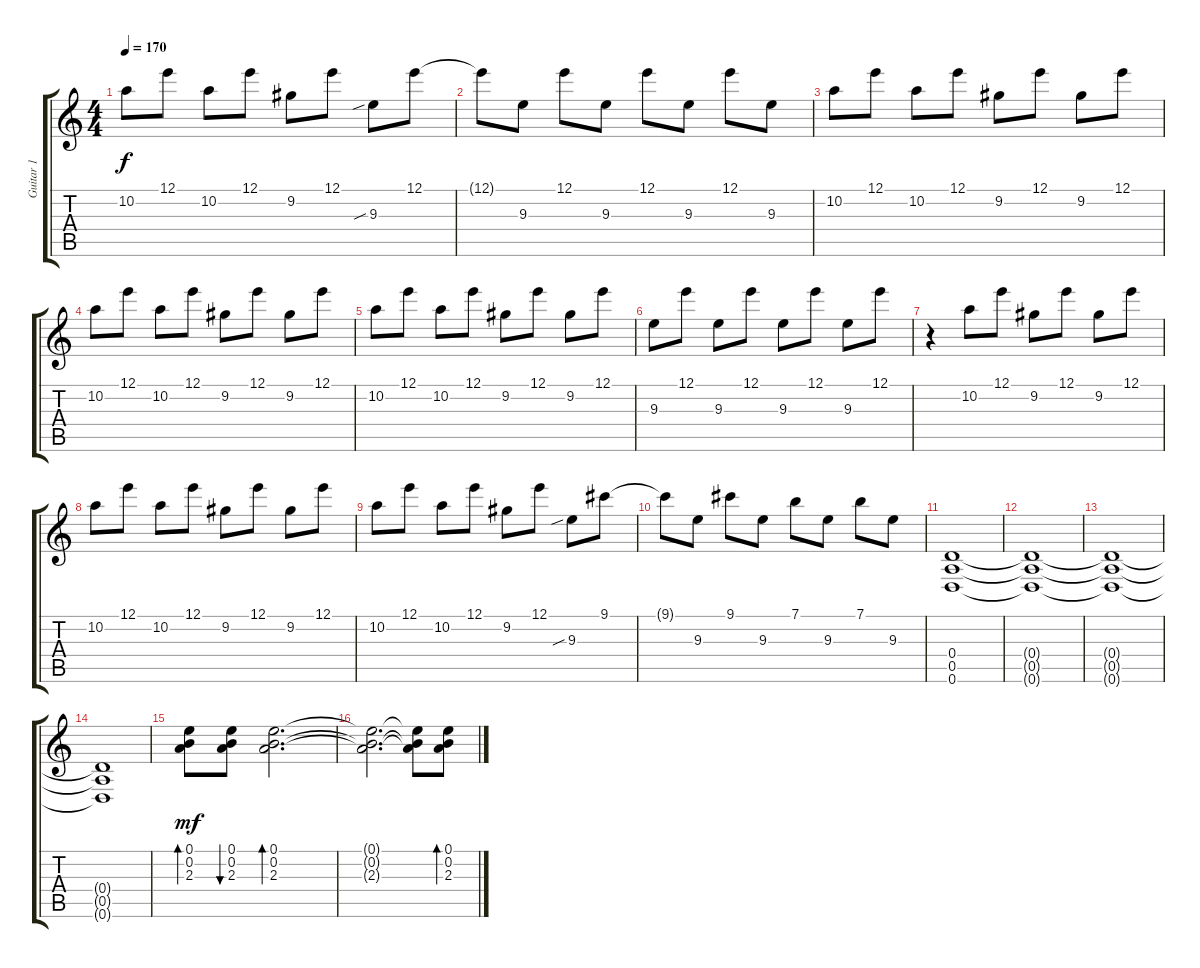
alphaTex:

\track ("Guitar 1" "Guitar 1") {instrument distortionguitar}
\staff {score tabs}
\tuning (E4 B3 G3 D3 A2 D2) {hide}
\ts (4 4)
\tempo 170
\clef g2
\ks c
10.2.8{dy f} 12.1.8 10.2.8 12.1.8 9.2.8 12.1.8 9.3{sib}.8 12.1.8 |
12.1{t}.8 9.3.8 12.1.8 9.3.8 12.1.8 9.3.8 12.1.8 9.3.8 |
10.2.8 12.1.8 10.2.8 12.1.8 9.2.8 12.1.8 9.2.8 12.1.8 |
10.2.8 12.1.8 10.2.8 12.1.8 9.2.8 12.1.8 9.2.8 12.1.8 |
10.2.8 12.1.8 10.2.8 12.1.8 9.2.8 12.1.8 9.2.8 12.1.8 |
9.3.8 12.1.8 9.3.8 12.1.8 9.3.8 12.1.8 9.3.8 12.1.8 |
r.4 10.2.8 12.1.8 9.2.8 12.1.8 9.2.8 12.1.8 |
10.2.8 12.1.8 10.2.8 12.1.8 9.2.8 12.1.8 9.2.8 12.1.8 |
10.2.8 12.1.8 10.2.8 12.1.8 9.2.8 12.1.8 9.3{sib}.8 9.1.8 |
9.1{t}.8 9.3.8 9.1.8 9.3.8 7.1.8 9.3.8 7.1.8 9.3.8 |
(0.4 0.5 0.6).1 |
(0.4{t} 0.5{t} 0.6{t}).1 |
(0.4{t} 0.5{t} 0.6{t}).1 |
(0.4{t} 0.5{t} 0.6{t}).1 |
(0.1 0.2 2.3).8{bd 60 dy mf instrument electricguitarclean} (0.1 0.2 2.3).8{bu 60} (0.1 0.2 2.3).2{d bd 60} |
(0.1{t} 0.2{t} 2.3{t}).2{d} (0.1{t} 0.2{t} 2.3{t}).8 (0.1 0.2 2.3).8{bd 60}
